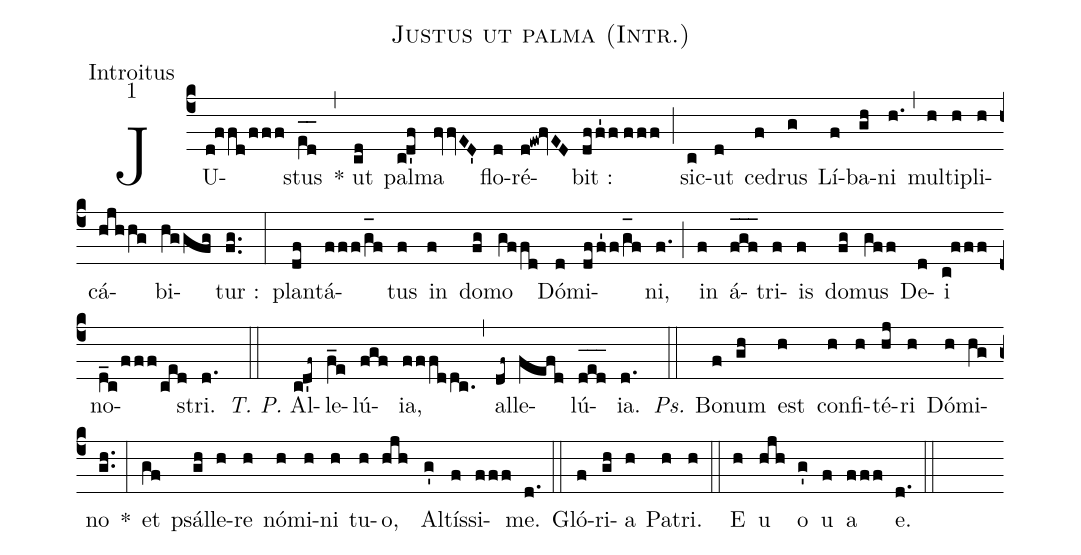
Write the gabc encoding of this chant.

name:Justus ut palma (Intr.);
office-part:Introitus;
mode:1;
%%
(c4) JU(d!ffd/fff)stus(e_[oh:h][ll:1]d_[oh:h]) (,) * ut(cd) pal(cd'f)ma(fvvED') flo(d)ré(d!ew!fvED)bit :(dff'1f//fff) (;) sic(c)ut(d) ce(f)drus(g) Lí(f)ba(gh)ni(h.) (,) mul(h)ti(h)pli(h)cá(hjhhg)bi(hggfg)tur :(fg..) (:) plan(df)tá(fff/g_[oh:h]f)tus(f) in(f) do(fg)mo(gffd) Dó(d)mi(dff'1f/g_[oh:h]f)ni,(f.) (;) in(f) á(f_[oh:h]g_[oh:h]f_[oh:h])tri(f)is(f) do(fg)mus(gff) De(d)i(c!fff) no(d_c/fff/ced)stri.(d.) (::) <i>T. P.</i> Al(cd'f~)le(f_e)lú(fgf){ia},(fffddc.) (,) al(df~)le(fefd)lú(d_[oh:h]e_[oh:h]d_[oh:h]){ia}.(d.) (::) <i>Ps.</i> Bo(f)num(gh) est(h) con(h)fi(h)té(hj)ri(h) Dó(h)mi(hg)no(gh..) *(:) et(gf) psál(gh)le(h)re(h) nó(h)mi(h)ni(h) tu(h)o,(hjh) Al(g')tís(f)si(fff)me.(d.) (::) Gló(f)ri(gh)a(h) Pa(h)tri.(h) (::) <eu>E(h) u(hjh) o(g') u(f) a(fff) e.</eu>(d.) (::)
